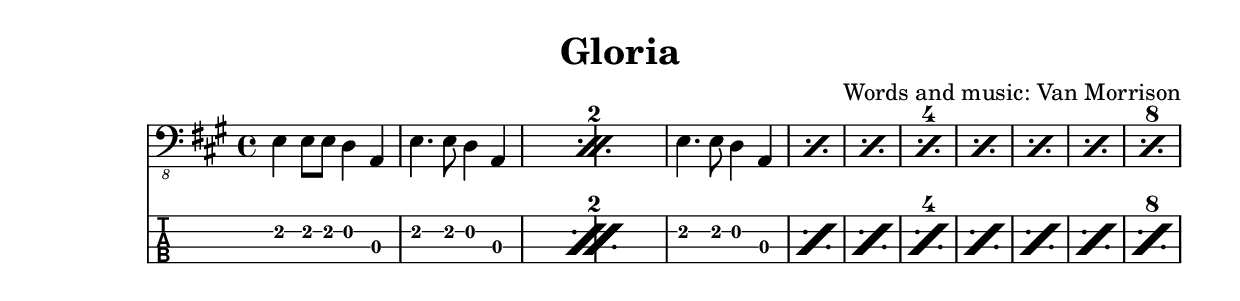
\version "2.20.0"
\header{
title = "Gloria"
composer = "Words and music: Van Morrison"
}
mynotes = {
\time 4/4
\key a \major
\set countPercentRepeats = ##t
\repeat percent 2 {
e,4\2 e,8\2 e,8\2 d,4\2 a,,4\3 |
e,4.\2 e,8\2 d,4\2 a,,4\3 |
}
\set repeatCountVisibility = #(every-nth-repeat-count-visible 4)
\repeat percent 8 {
e,4.\2 e,8\2 d,4\2 a,,4\3 |
}
}
<<
  \new Voice \with {
    \omit StringNumber
  } {
    \clef "bass_8"
      \mynotes

  }
  \new TabStaff \with {
  \clef moderntab
    stringTunings = #bass-tuning
  } {

      \mynotes

  }
>>
